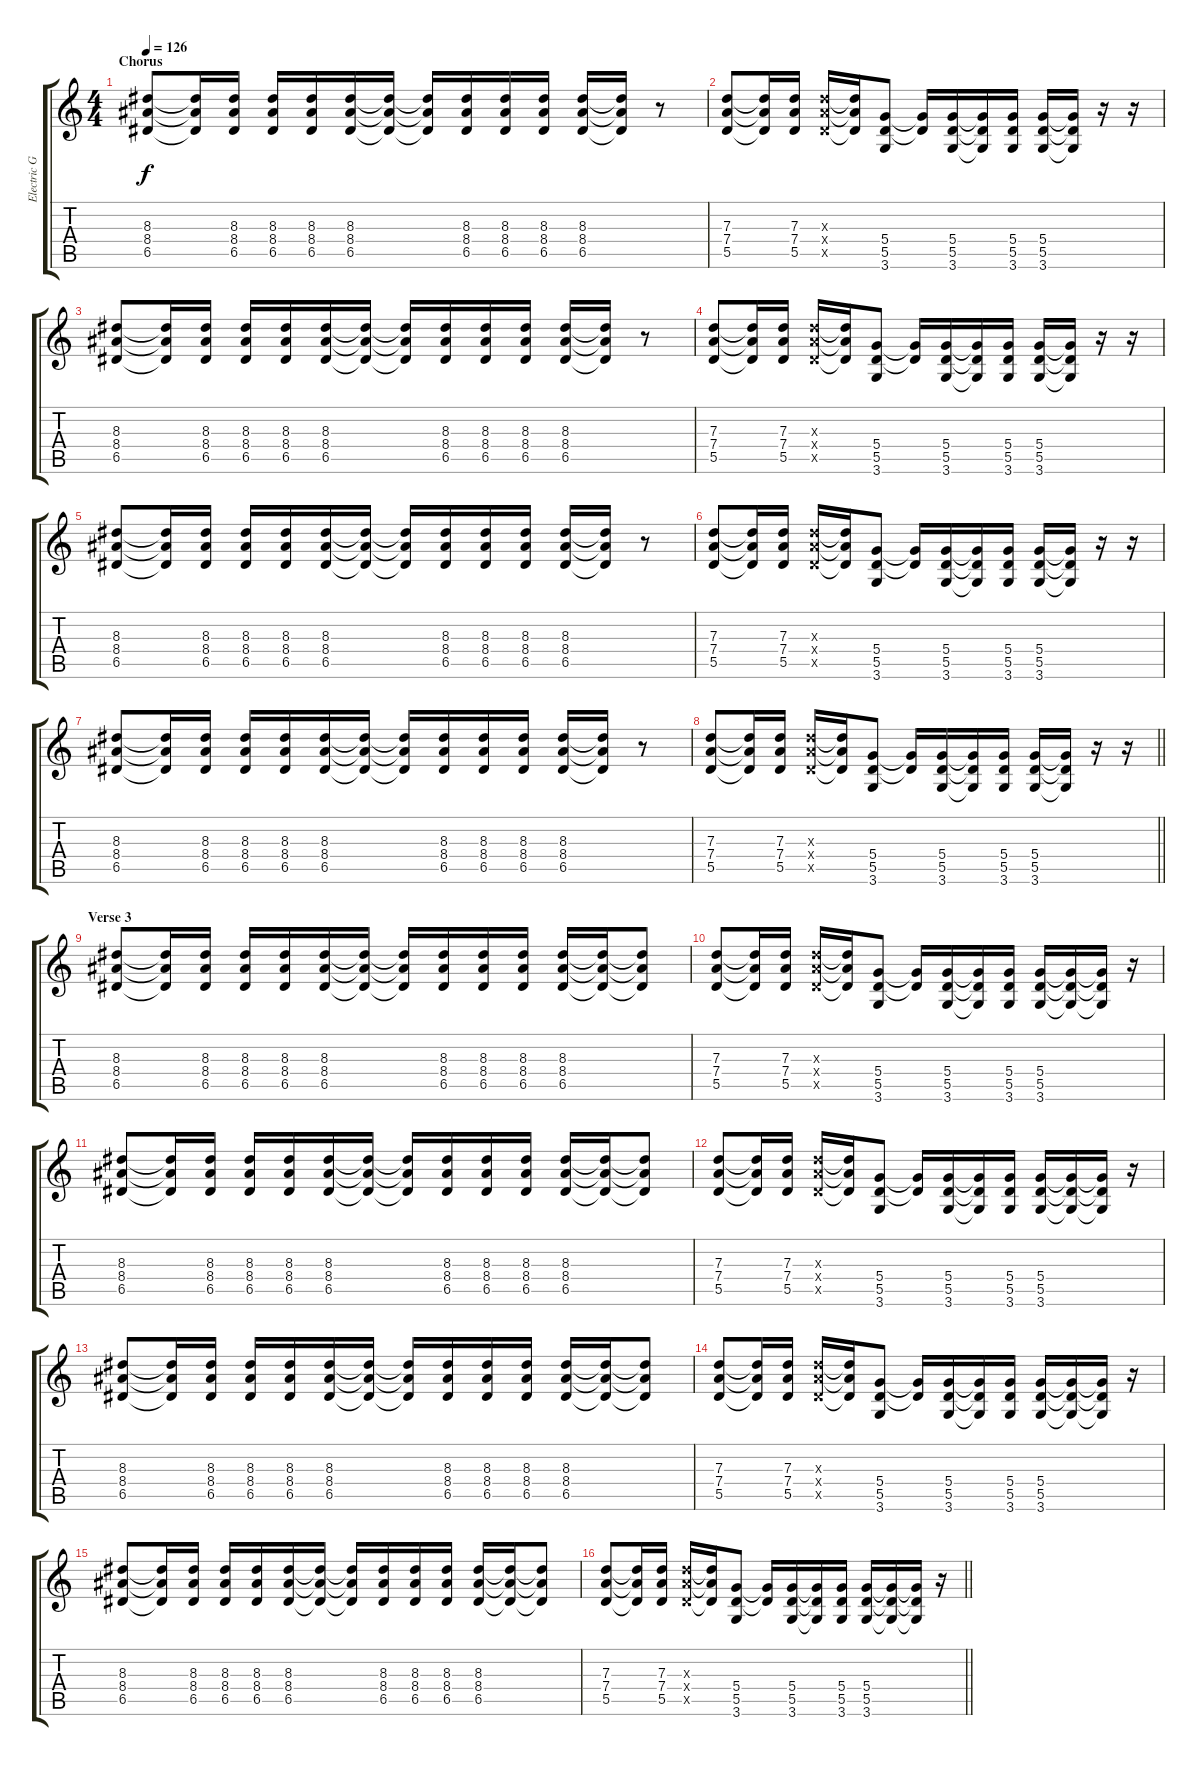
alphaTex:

\track ("Electric Guitar (Rythm)" "Electric G") {instrument electricguitarclean}
\staff {score tabs}
\tuning (E4 B3 G3 D3 A2 E2) {hide}
\ts (4 4)
\section ("" "Chorus")
\tempo 126
\clef g2
\ks c
(8.3 8.4 6.5).8{dy f} (8.3{t} 8.4{t} 6.5{t}).16 (8.3 8.4 6.5).16 (8.3 8.4 6.5).16 (8.3 8.4 6.5).16 (8.3 8.4 6.5).16 (8.3{t} 8.4{t} 6.5{t}).16 (8.3{t} 8.4{t} 6.5{t}).16 (8.3 8.4 6.5).16 (8.3 8.4 6.5).16 (8.3 8.4 6.5).16 (8.3 8.4 6.5).16 (8.3{t} 8.4{t} 6.5{t}).16 r.8 |
(7.3 7.4 5.5).8 (7.3{t} 7.4{t} 5.5{t}).16 (7.3 7.4 5.5).16 (7.3{x} 7.4{x} 5.5{x}).16 (7.3{t} 7.4{t} 5.5{t}).16 (5.4 5.5 3.6).8 (5.4{t} 5.5{t}).16 (5.4 5.5 3.6).16 (5.4{t} 5.5{t} 3.6{t}).16 (5.4 5.5 3.6).16 (5.4 5.5 3.6).16 (5.4{t} 5.5{t} 3.6{t}).16 r.16 r.16 |
(8.3 8.4 6.5).8 (8.3{t} 8.4{t} 6.5{t}).16 (8.3 8.4 6.5).16 (8.3 8.4 6.5).16 (8.3 8.4 6.5).16 (8.3 8.4 6.5).16 (8.3{t} 8.4{t} 6.5{t}).16 (8.3{t} 8.4{t} 6.5{t}).16 (8.3 8.4 6.5).16 (8.3 8.4 6.5).16 (8.3 8.4 6.5).16 (8.3 8.4 6.5).16 (8.3{t} 8.4{t} 6.5{t}).16 r.8 |
(7.3 7.4 5.5).8 (7.3{t} 7.4{t} 5.5{t}).16 (7.3 7.4 5.5).16 (7.3{x} 7.4{x} 5.5{x}).16 (7.3{t} 7.4{t} 5.5{t}).16 (5.4 5.5 3.6).8 (5.4{t} 5.5{t}).16 (5.4 5.5 3.6).16 (5.4{t} 5.5{t} 3.6{t}).16 (5.4 5.5 3.6).16 (5.4 5.5 3.6).16 (5.4{t} 5.5{t} 3.6{t}).16 r.16 r.16 |
(8.3 8.4 6.5).8 (8.3{t} 8.4{t} 6.5{t}).16 (8.3 8.4 6.5).16 (8.3 8.4 6.5).16 (8.3 8.4 6.5).16 (8.3 8.4 6.5).16 (8.3{t} 8.4{t} 6.5{t}).16 (8.3{t} 8.4{t} 6.5{t}).16 (8.3 8.4 6.5).16 (8.3 8.4 6.5).16 (8.3 8.4 6.5).16 (8.3 8.4 6.5).16 (8.3{t} 8.4{t} 6.5{t}).16 r.8 |
(7.3 7.4 5.5).8 (7.3{t} 7.4{t} 5.5{t}).16 (7.3 7.4 5.5).16 (7.3{x} 7.4{x} 5.5{x}).16 (7.3{t} 7.4{t} 5.5{t}).16 (5.4 5.5 3.6).8 (5.4{t} 5.5{t}).16 (5.4 5.5 3.6).16 (5.4{t} 5.5{t} 3.6{t}).16 (5.4 5.5 3.6).16 (5.4 5.5 3.6).16 (5.4{t} 5.5{t} 3.6{t}).16 r.16 r.16 |
(8.3 8.4 6.5).8 (8.3{t} 8.4{t} 6.5{t}).16 (8.3 8.4 6.5).16 (8.3 8.4 6.5).16 (8.3 8.4 6.5).16 (8.3 8.4 6.5).16 (8.3{t} 8.4{t} 6.5{t}).16 (8.3{t} 8.4{t} 6.5{t}).16 (8.3 8.4 6.5).16 (8.3 8.4 6.5).16 (8.3 8.4 6.5).16 (8.3 8.4 6.5).16 (8.3{t} 8.4{t} 6.5{t}).16 r.8 |
\barLineRight lightlight
(7.3 7.4 5.5).8 (7.3{t} 7.4{t} 5.5{t}).16 (7.3 7.4 5.5).16 (7.3{x} 7.4{x} 5.5{x}).16 (7.3{t} 7.4{t} 5.5{t}).16 (5.4 5.5 3.6).8 (5.4{t} 5.5{t}).16 (5.4 5.5 3.6).16 (5.4{t} 5.5{t} 3.6{t}).16 (5.4 5.5 3.6).16 (5.4 5.5 3.6).16 (5.4{t} 5.5{t} 3.6{t}).16 r.16 r.16 |
\section ("" "Verse 3")
(8.3 8.4 6.5).8 (8.3{t} 8.4{t} 6.5{t}).16 (8.3 8.4 6.5).16 (8.3 8.4 6.5).16 (8.3 8.4 6.5).16 (8.3 8.4 6.5).16 (8.3{t} 8.4{t} 6.5{t}).16 (8.3{t} 8.4{t} 6.5{t}).16 (8.3 8.4 6.5).16 (8.3 8.4 6.5).16 (8.3 8.4 6.5).16 (8.3 8.4 6.5).16 (8.3{t} 8.4{t} 6.5{t}).16 (8.3{t} 8.4{t} 6.5{t}).8 |
(7.3 7.4 5.5).8 (7.3{t} 7.4{t} 5.5{t}).16 (7.3 7.4 5.5).16 (7.3{x} 7.4{x} 5.5{x}).16 (7.3{t} 7.4{t} 5.5{t}).16 (5.4 5.5 3.6).8 (5.4{t} 5.5{t}).16 (5.4 5.5 3.6).16 (5.4{t} 5.5{t} 3.6{t}).16 (5.4 5.5 3.6).16 (5.4 5.5 3.6).16 (5.4{t} 5.5{t} 3.6{t}).16 (5.4{t} 5.5{t} 3.6{t}).16 r.16 |
(8.3 8.4 6.5).8 (8.3{t} 8.4{t} 6.5{t}).16 (8.3 8.4 6.5).16 (8.3 8.4 6.5).16 (8.3 8.4 6.5).16 (8.3 8.4 6.5).16 (8.3{t} 8.4{t} 6.5{t}).16 (8.3{t} 8.4{t} 6.5{t}).16 (8.3 8.4 6.5).16 (8.3 8.4 6.5).16 (8.3 8.4 6.5).16 (8.3 8.4 6.5).16 (8.3{t} 8.4{t} 6.5{t}).16 (8.3{t} 8.4{t} 6.5{t}).8 |
(7.3 7.4 5.5).8 (7.3{t} 7.4{t} 5.5{t}).16 (7.3 7.4 5.5).16 (7.3{x} 7.4{x} 5.5{x}).16 (7.3{t} 7.4{t} 5.5{t}).16 (5.4 5.5 3.6).8 (5.4{t} 5.5{t}).16 (5.4 5.5 3.6).16 (5.4{t} 5.5{t} 3.6{t}).16 (5.4 5.5 3.6).16 (5.4 5.5 3.6).16 (5.4{t} 5.5{t} 3.6{t}).16 (5.4{t} 5.5{t} 3.6{t}).16 r.16 |
(8.3 8.4 6.5).8 (8.3{t} 8.4{t} 6.5{t}).16 (8.3 8.4 6.5).16 (8.3 8.4 6.5).16 (8.3 8.4 6.5).16 (8.3 8.4 6.5).16 (8.3{t} 8.4{t} 6.5{t}).16 (8.3{t} 8.4{t} 6.5{t}).16 (8.3 8.4 6.5).16 (8.3 8.4 6.5).16 (8.3 8.4 6.5).16 (8.3 8.4 6.5).16 (8.3{t} 8.4{t} 6.5{t}).16 (8.3{t} 8.4{t} 6.5{t}).8 |
(7.3 7.4 5.5).8 (7.3{t} 7.4{t} 5.5{t}).16 (7.3 7.4 5.5).16 (7.3{x} 7.4{x} 5.5{x}).16 (7.3{t} 7.4{t} 5.5{t}).16 (5.4 5.5 3.6).8 (5.4{t} 5.5{t}).16 (5.4 5.5 3.6).16 (5.4{t} 5.5{t} 3.6{t}).16 (5.4 5.5 3.6).16 (5.4 5.5 3.6).16 (5.4{t} 5.5{t} 3.6{t}).16 (5.4{t} 5.5{t} 3.6{t}).16 r.16 |
(8.3 8.4 6.5).8 (8.3{t} 8.4{t} 6.5{t}).16 (8.3 8.4 6.5).16 (8.3 8.4 6.5).16 (8.3 8.4 6.5).16 (8.3 8.4 6.5).16 (8.3{t} 8.4{t} 6.5{t}).16 (8.3{t} 8.4{t} 6.5{t}).16 (8.3 8.4 6.5).16 (8.3 8.4 6.5).16 (8.3 8.4 6.5).16 (8.3 8.4 6.5).16 (8.3{t} 8.4{t} 6.5{t}).16 (8.3{t} 8.4{t} 6.5{t}).8 |
\barLineRight lightlight
(7.3 7.4 5.5).8 (7.3{t} 7.4{t} 5.5{t}).16 (7.3 7.4 5.5).16 (7.3{x} 7.4{x} 5.5{x}).16 (7.3{t} 7.4{t} 5.5{t}).16 (5.4 5.5 3.6).8 (5.4{t} 5.5{t}).16 (5.4 5.5 3.6).16 (5.4{t} 5.5{t} 3.6{t}).16 (5.4 5.5 3.6).16 (5.4 5.5 3.6).16 (5.4{t} 5.5{t} 3.6{t}).16 (5.4{t} 5.5{t} 3.6{t}).16 r.16
